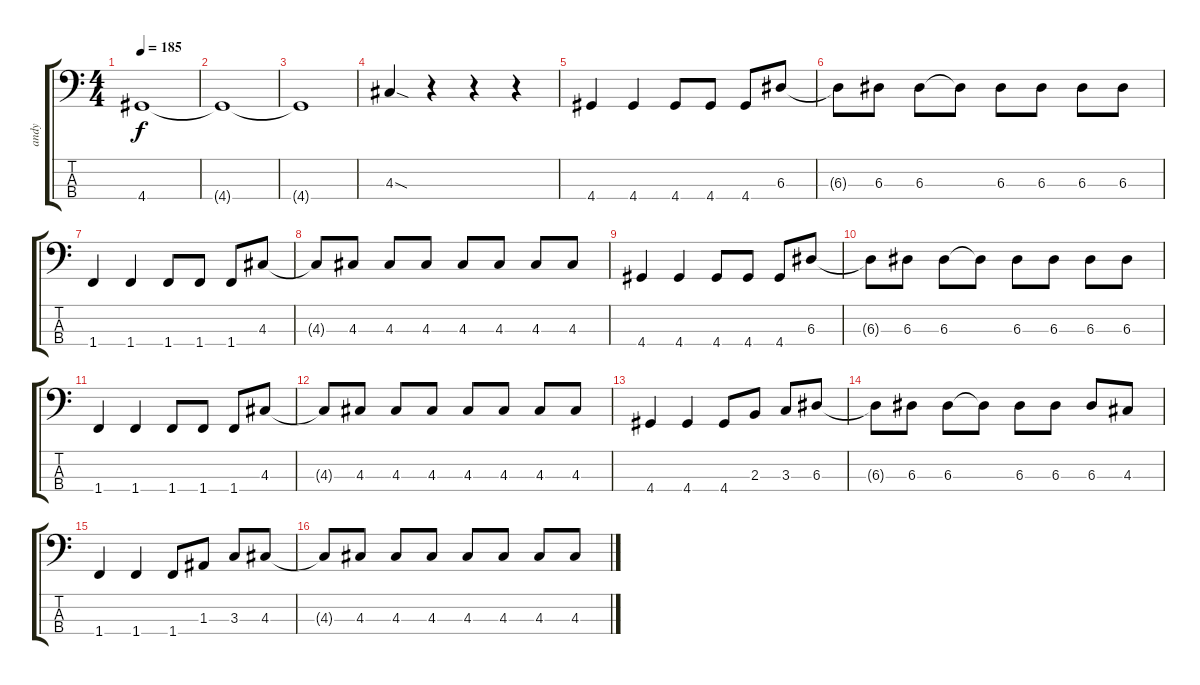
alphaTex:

\track ("andy" "andy") {instrument electricbassfinger}
\staff {score tabs}
\tuning (G2 D2 A1 E1) {hide}
\ts (4 4)
\tempo 185
\clef f4
\ks c
4.4{t}.1{dy f} |
4.4{t}.1 |
4.4{t}.1 |
4.3{sod}.4 r.4 r.4 r.4 |
4.4.4 4.4.4 4.4.8 4.4.8 4.4.8 6.3.8 |
6.3{t}.8 6.3.8 6.3.8 6.3{t}.8 6.3.8 6.3.8 6.3.8 6.3.8 |
1.4.4 1.4.4 1.4.8 1.4.8 1.4.8 4.3.8 |
4.3{t}.8 4.3.8 4.3.8 4.3.8 4.3.8 4.3.8 4.3.8 4.3.8 |
4.4.4 4.4.4 4.4.8 4.4.8 4.4.8 6.3.8 |
6.3{t}.8 6.3.8 6.3.8 6.3{t}.8 6.3.8 6.3.8 6.3.8 6.3.8 |
1.4.4 1.4.4 1.4.8 1.4.8 1.4.8 4.3.8 |
4.3{t}.8 4.3.8 4.3.8 4.3.8 4.3.8 4.3.8 4.3.8 4.3.8 |
4.4.4 4.4.4 4.4.8 2.3.8 3.3.8 6.3.8 |
6.3{t}.8 6.3.8 6.3.8 6.3{t}.8 6.3.8 6.3.8 6.3.8 4.3.8 |
1.4.4 1.4.4 1.4.8 1.3.8 3.3.8 4.3.8 |
4.3{t}.8 4.3.8 4.3.8 4.3.8 4.3.8 4.3.8 4.3.8 4.3.8
